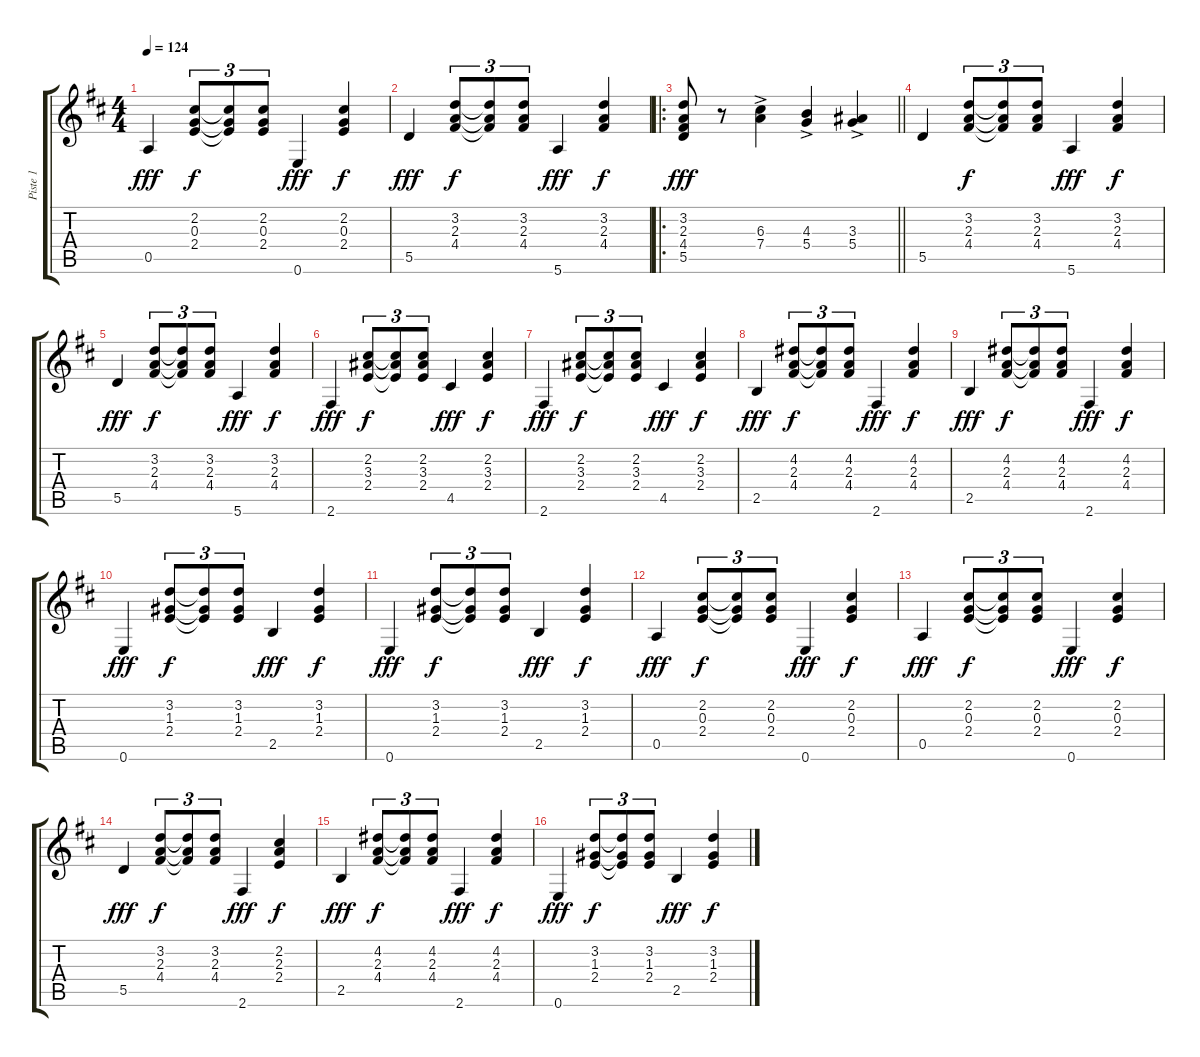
\track ("Piste 1" "Piste 1") {instrument acousticguitarsteel}
\staff {score tabs}
\tuning (E4 B3 G3 D3 A2 E2) {hide}
\ts (4 4)
\tempo 124
\clef g2
\ks d
0.5.4{dy fff} (2.2 0.3 2.4).8{tu (3 2) dy f} (2.2{t} 0.3{t} 2.4{t}).8{tu (3 2)} (2.2 0.3 2.4).8{tu (3 2)} 0.6.4{dy fff} (2.2 0.3 2.4).4{dy f} |
5.5.4{dy fff} (3.2 2.3 4.4).8{tu (3 2) dy f} (3.2{t} 2.3{t} 4.4{t}).8{tu (3 2)} (3.2 2.3 4.4).8{tu (3 2)} 5.6.4{dy fff} (3.2 2.3 4.4).4{dy f} |
\ro
\barLineRight lightlight
(3.2 2.3 4.4 5.5).8{dy fff} r.8 (6.3{ac} 7.4{ac}).4 (4.3{ac} 5.4{ac}).4 (3.3 5.4{ac}).4 |
5.5.4 (3.2 2.3 4.4).8{tu (3 2) dy f} (3.2{t} 2.3{t} 4.4{t}).8{tu (3 2)} (3.2 2.3 4.4).8{tu (3 2)} 5.6.4{dy fff} (3.2 2.3 4.4).4{dy f} |
5.5.4{dy fff} (3.2 2.3 4.4).8{tu (3 2) dy f} (3.2{t} 2.3{t} 4.4{t}).8{tu (3 2)} (3.2 2.3 4.4).8{tu (3 2)} 5.6.4{dy fff} (3.2 2.3 4.4).4{dy f} |
2.6.4{dy fff} (2.2 3.3 2.4).8{tu (3 2) dy f} (2.2{t} 3.3{t} 2.4{t}).8{tu (3 2)} (2.2 3.3 2.4).8{tu (3 2)} 4.5.4{dy fff} (2.2 3.3 2.4).4{dy f} |
2.6.4{dy fff} (2.2 3.3 2.4).8{tu (3 2) dy f} (2.2{t} 3.3{t} 2.4{t}).8{tu (3 2)} (2.2 3.3 2.4).8{tu (3 2)} 4.5.4{dy fff} (2.2 3.3 2.4).4{dy f} |
2.5.4{dy fff} (4.2 2.3 4.4).8{tu (3 2) dy f} (4.2{t} 2.3{t} 4.4{t}).8{tu (3 2)} (4.2 2.3 4.4).8{tu (3 2)} 2.6.4{dy fff} (4.2 2.3 4.4).4{dy f} |
2.5.4{dy fff} (4.2 2.3 4.4).8{tu (3 2) dy f} (4.2{t} 2.3{t} 4.4{t}).8{tu (3 2)} (4.2 2.3 4.4).8{tu (3 2)} 2.6.4{dy fff} (4.2 2.3 4.4).4{dy f} |
0.6.4{dy fff} (3.2 1.3 2.4).8{tu (3 2) dy f} (3.2{t} 1.3{t} 2.4{t}).8{tu (3 2)} (3.2 1.3 2.4).8{tu (3 2)} 2.5.4{dy fff} (3.2 1.3 2.4).4{dy f} |
0.6.4{dy fff} (3.2 1.3 2.4).8{tu (3 2) dy f} (3.2{t} 1.3{t} 2.4{t}).8{tu (3 2)} (3.2 1.3 2.4).8{tu (3 2)} 2.5.4{dy fff} (3.2 1.3 2.4).4{dy f} |
0.5.4{dy fff} (2.2 0.3 2.4).8{tu (3 2) dy f} (2.2{t} 0.3{t} 2.4{t}).8{tu (3 2)} (2.2 0.3 2.4).8{tu (3 2)} 0.6.4{dy fff} (2.2 0.3 2.4).4{dy f} |
0.5.4{dy fff} (2.2 0.3 2.4).8{tu (3 2) dy f} (2.2{t} 0.3{t} 2.4{t}).8{tu (3 2)} (2.2 0.3 2.4).8{tu (3 2)} 0.6.4{dy fff} (2.2 0.3 2.4).4{dy f} |
5.5.4{dy fff} (3.2 2.3 4.4).8{tu (3 2) dy f} (3.2{t} 2.3{t} 4.4{t}).8{tu (3 2)} (3.2 2.3 4.4).8{tu (3 2)} 2.6.4{dy fff} (2.2 2.3 2.4).4{dy f} |
2.5.4{dy fff} (4.2 2.3 4.4).8{tu (3 2) dy f} (4.2{t} 2.3{t} 4.4{t}).8{tu (3 2)} (4.2 2.3 4.4).8{tu (3 2)} 2.6.4{dy fff} (4.2 2.3 4.4).4{dy f} |
0.6.4{dy fff} (3.2 1.3 2.4).8{tu (3 2) dy f} (3.2{t} 1.3{t} 2.4{t}).8{tu (3 2)} (3.2 1.3 2.4).8{tu (3 2)} 2.5.4{dy fff} (3.2 1.3 2.4).4{dy f}
